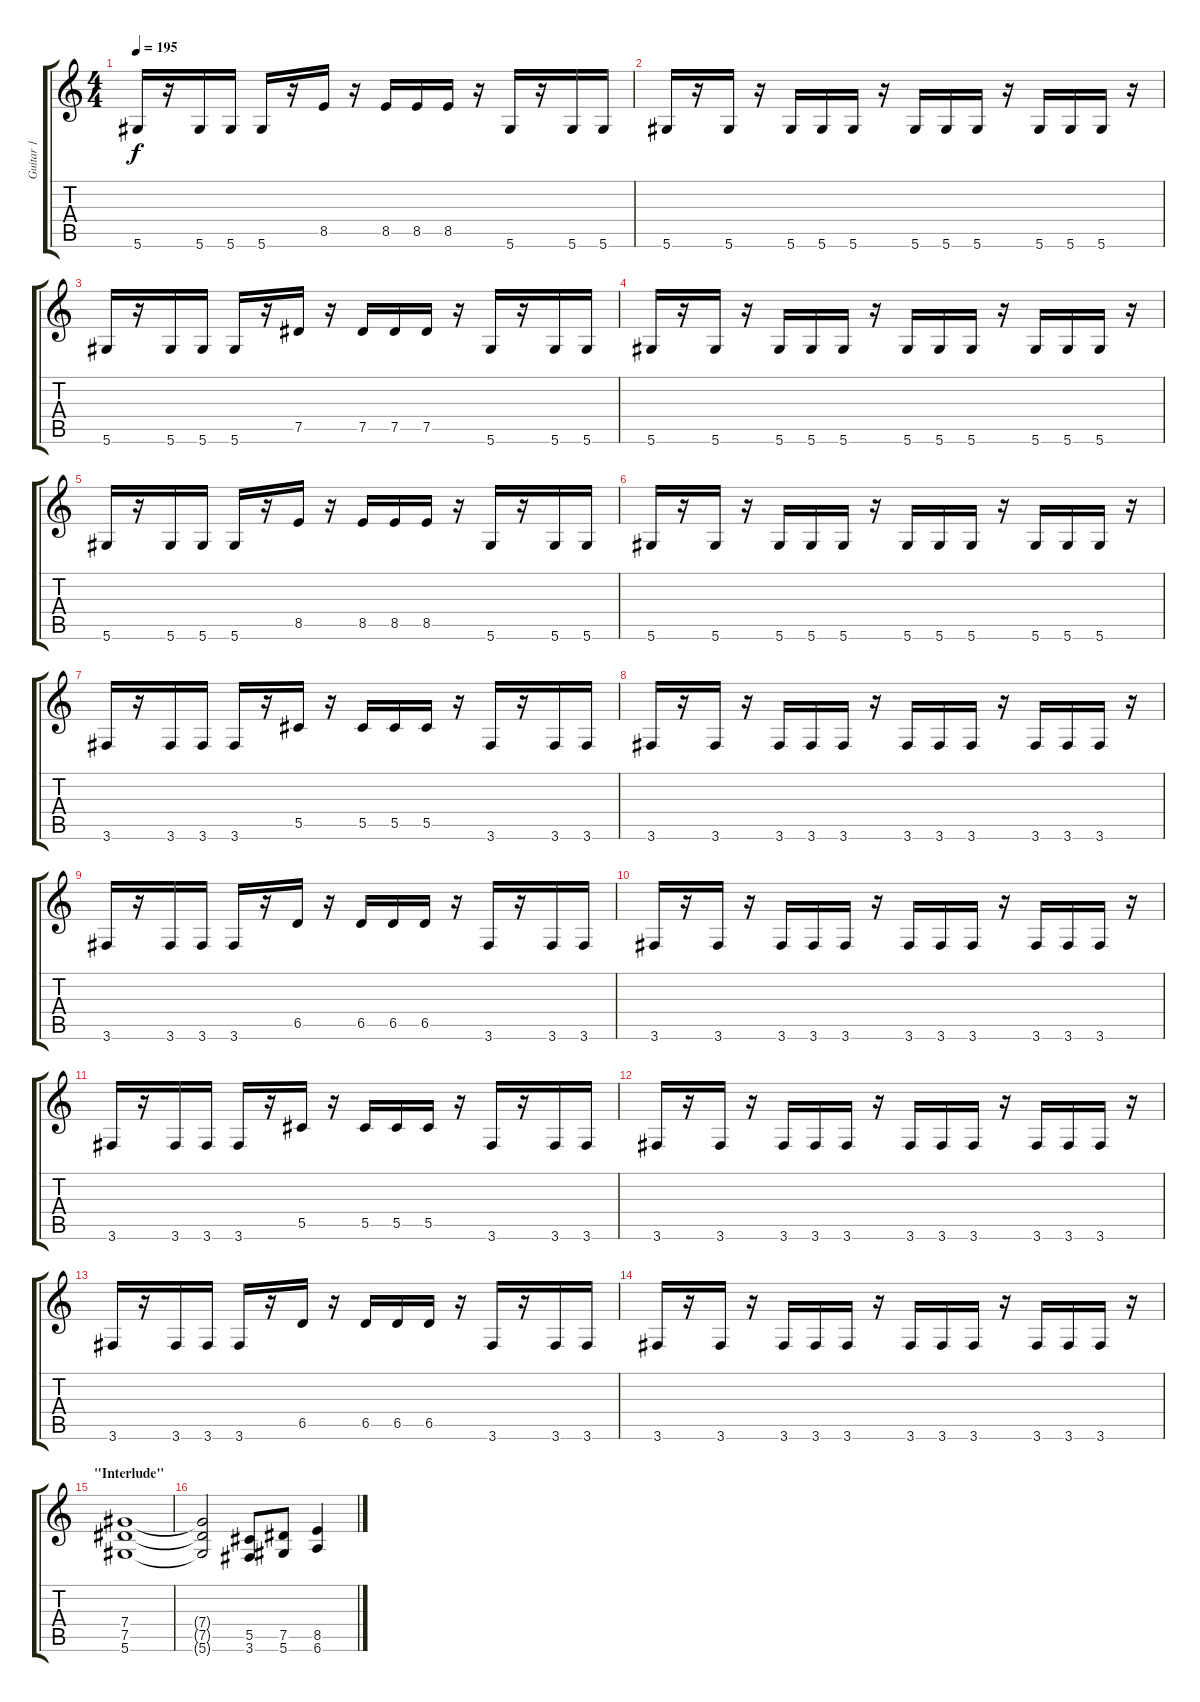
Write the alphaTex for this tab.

\track ("Guitar 1" "Guitar 1") {instrument distortionguitar}
\staff {score tabs}
\tuning (Eb4 Bb3 Gb3 Db3 Ab2 Eb2) {hide}
\ts (4 4)
\tempo 195
\clef g2
\ks c
5.6.16{dy f} r.16 5.6.16 5.6.16 5.6.16 r.16 8.5.16 r.16 8.5.16 8.5.16 8.5.16 r.16 5.6.16 r.16 5.6.16 5.6.16 |
5.6.16 r.16 5.6.16 r.16 5.6.16 5.6.16 5.6.16 r.16 5.6.16 5.6.16 5.6.16 r.16 5.6.16 5.6.16 5.6.16 r.16 |
5.6.16 r.16 5.6.16 5.6.16 5.6.16 r.16 7.5.16 r.16 7.5.16 7.5.16 7.5.16 r.16 5.6.16 r.16 5.6.16 5.6.16 |
5.6.16 r.16 5.6.16 r.16 5.6.16 5.6.16 5.6.16 r.16 5.6.16 5.6.16 5.6.16 r.16 5.6.16 5.6.16 5.6.16 r.16 |
5.6.16 r.16 5.6.16 5.6.16 5.6.16 r.16 8.5.16 r.16 8.5.16 8.5.16 8.5.16 r.16 5.6.16 r.16 5.6.16 5.6.16 |
5.6.16 r.16 5.6.16 r.16 5.6.16 5.6.16 5.6.16 r.16 5.6.16 5.6.16 5.6.16 r.16 5.6.16 5.6.16 5.6.16 r.16 |
3.6.16 r.16 3.6.16 3.6.16 3.6.16 r.16 5.5.16 r.16 5.5.16 5.5.16 5.5.16 r.16 3.6.16 r.16 3.6.16 3.6.16 |
3.6.16 r.16 3.6.16 r.16 3.6.16 3.6.16 3.6.16 r.16 3.6.16 3.6.16 3.6.16 r.16 3.6.16 3.6.16 3.6.16 r.16 |
3.6.16 r.16 3.6.16 3.6.16 3.6.16 r.16 6.5.16 r.16 6.5.16 6.5.16 6.5.16 r.16 3.6.16 r.16 3.6.16 3.6.16 |
3.6.16 r.16 3.6.16 r.16 3.6.16 3.6.16 3.6.16 r.16 3.6.16 3.6.16 3.6.16 r.16 3.6.16 3.6.16 3.6.16 r.16 |
3.6.16 r.16 3.6.16 3.6.16 3.6.16 r.16 5.5.16 r.16 5.5.16 5.5.16 5.5.16 r.16 3.6.16 r.16 3.6.16 3.6.16 |
3.6.16 r.16 3.6.16 r.16 3.6.16 3.6.16 3.6.16 r.16 3.6.16 3.6.16 3.6.16 r.16 3.6.16 3.6.16 3.6.16 r.16 |
3.6.16 r.16 3.6.16 3.6.16 3.6.16 r.16 6.5.16 r.16 6.5.16 6.5.16 6.5.16 r.16 3.6.16 r.16 3.6.16 3.6.16 |
3.6.16 r.16 3.6.16 r.16 3.6.16 3.6.16 3.6.16 r.16 3.6.16 3.6.16 3.6.16 r.16 3.6.16 3.6.16 3.6.16 r.16 |
\section ("" "\"Interlude\"")
(7.4 7.5 5.6).1 |
(7.4{t} 7.5{t} 5.6{t}).2 (5.5 3.6).8 (7.5 5.6).8 (8.5 6.6).4
